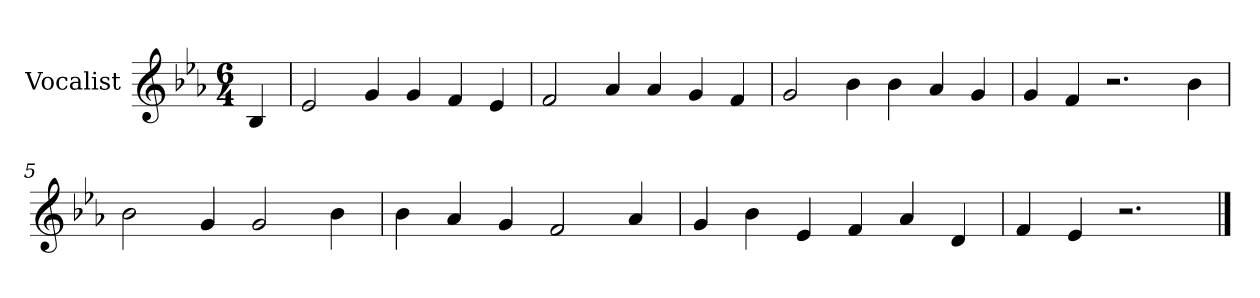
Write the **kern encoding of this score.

**kern
*part1
*staff1
*I"Vocalist
*k[b-e-a-]
*E-:
*M6/4
=
4B-
=1
2e-
4g
4g
4f
4e-
=2
2f
4a-
4a-
4g
4f
=3
2g
4b-
4b-
4a-
4g
=4
4g
4f
2.r
4b-
=5
2b-
4g
2g
4b-
=6
4b-
4a-
4g
2f
4a-
=7
4g
4b-
4e-
4f
4a-
4d
=8
4f
4e-
2.r
==
*-
